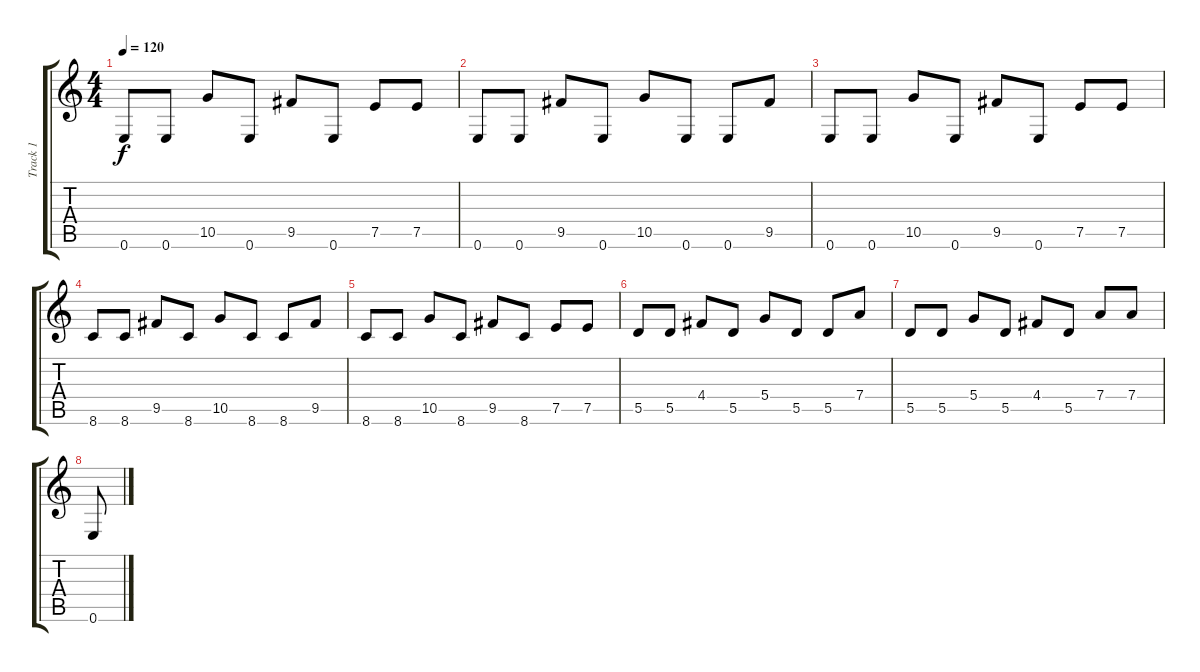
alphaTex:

\track ("Track 1" "Track 1") {instrument distortionguitar}
\staff {score tabs}
\tuning (E4 B3 G3 D3 A2 E2) {hide}
\ts (4 4)
\tempo 120
\clef g2
\ks c
0.6.8{dy f} 0.6.8 10.5.8 0.6.8 9.5.8 0.6.8 7.5.8 7.5.8 |
0.6.8 0.6.8 9.5.8 0.6.8 10.5.8 0.6.8 0.6.8 9.5.8 |
0.6.8 0.6.8 10.5.8 0.6.8 9.5.8 0.6.8 7.5.8 7.5.8 |
8.6.8 8.6.8 9.5.8 8.6.8 10.5.8 8.6.8 8.6.8 9.5.8 |
8.6.8 8.6.8 10.5.8 8.6.8 9.5.8 8.6.8 7.5.8 7.5.8 |
5.5.8 5.5.8 4.4.8 5.5.8 5.4.8 5.5.8 5.5.8 7.4.8 |
5.5.8 5.5.8 5.4.8 5.5.8 4.4.8 5.5.8 7.4.8 7.4.8 |
0.6.8
